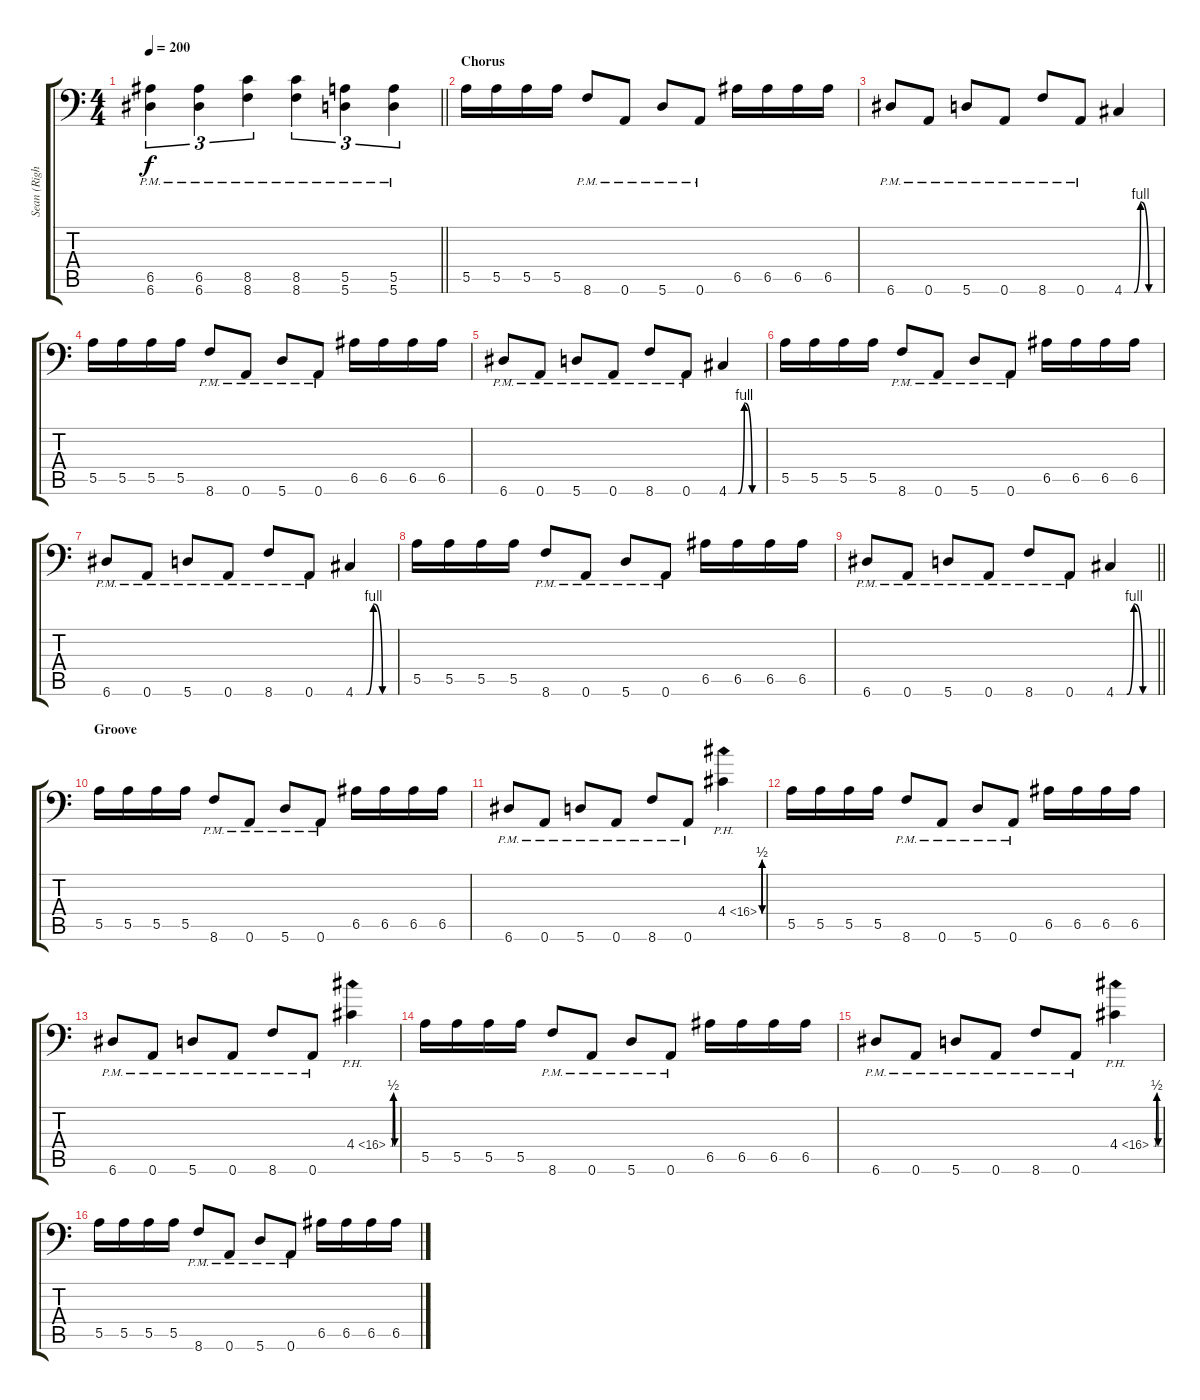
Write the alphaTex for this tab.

\track ("Sean (Right)" "Sean (Righ") {instrument distortionguitar}
\staff {score tabs}
\tuning (B3 Gb3 D3 A2 E2 A1) {hide}
\ts (4 4)
\tempo 200
\clef f4
\barLineRight lightlight
\ks c
(6.5{pm} 6.6{pm}).4{tu (3 2) dy f} (6.5{pm} 6.6{pm}).4{tu (3 2)} (8.5{pm} 8.6{pm}).4{tu (3 2)} (8.5{pm} 8.6{pm}).4{tu (3 2)} (5.5{pm} 5.6{pm}).4{tu (3 2)} (5.5{pm} 5.6{pm}).4{tu (3 2)} |
\section ("" "Chorus")
5.5.16 5.5.16 5.5.16 5.5.16 8.6{pm}.8 0.6{pm}.8 5.6{pm}.8 0.6{pm}.8 6.5.16 6.5.16 6.5.16 6.5.16 |
6.6{pm}.8 0.6{pm}.8 5.6{pm}.8 0.6{pm}.8 8.6{pm}.8 0.6{pm}.8 4.6{be (custom 0 0 17 0 28 4 42 0 60 0)}.4 |
5.5.16 5.5.16 5.5.16 5.5.16 8.6{pm}.8 0.6{pm}.8 5.6{pm}.8 0.6{pm}.8 6.5.16 6.5.16 6.5.16 6.5.16 |
6.6{pm}.8 0.6{pm}.8 5.6{pm}.8 0.6{pm}.8 8.6{pm}.8 0.6{pm}.8 4.6{be (custom 0 0 17 0 28 4 42 0 60 0)}.4 |
5.5.16 5.5.16 5.5.16 5.5.16 8.6{pm}.8 0.6{pm}.8 5.6{pm}.8 0.6{pm}.8 6.5.16 6.5.16 6.5.16 6.5.16 |
6.6{pm}.8 0.6{pm}.8 5.6{pm}.8 0.6{pm}.8 8.6{pm}.8 0.6{pm}.8 4.6{be (custom 0 0 17 0 28 4 42 0 60 0)}.4 |
5.5.16 5.5.16 5.5.16 5.5.16 8.6{pm}.8 0.6{pm}.8 5.6{pm}.8 0.6{pm}.8 6.5.16 6.5.16 6.5.16 6.5.16 |
\barLineRight lightlight
6.6{pm}.8 0.6{pm}.8 5.6{pm}.8 0.6{pm}.8 8.6{pm}.8 0.6{pm}.8 4.6{be (custom 0 0 17 0 28 4 42 0 60 0)}.4 |
\section ("" "Groove")
5.5.16 5.5.16 5.5.16 5.5.16 8.6{pm}.8 0.6{pm}.8 5.6{pm}.8 0.6{pm}.8 6.5.16 6.5.16 6.5.16 6.5.16 |
6.6{pm}.8 0.6{pm}.8 5.6{pm}.8 0.6{pm}.8 8.6{pm}.8 0.6{pm}.8 4.4{be (custom 0 0 15 0 31 2 45 0 60 0) ph 12}.4 |
5.5.16 5.5.16 5.5.16 5.5.16 8.6{pm}.8 0.6{pm}.8 5.6{pm}.8 0.6{pm}.8 6.5.16 6.5.16 6.5.16 6.5.16 |
6.6{pm}.8 0.6{pm}.8 5.6{pm}.8 0.6{pm}.8 8.6{pm}.8 0.6{pm}.8 4.4{be (custom 0 0 15 0 31 2 45 0 60 0) ph 12}.4 |
5.5.16 5.5.16 5.5.16 5.5.16 8.6{pm}.8 0.6{pm}.8 5.6{pm}.8 0.6{pm}.8 6.5.16 6.5.16 6.5.16 6.5.16 |
6.6{pm}.8 0.6{pm}.8 5.6{pm}.8 0.6{pm}.8 8.6{pm}.8 0.6{pm}.8 4.4{be (custom 0 0 15 0 31 2 45 0 60 0) ph 12}.4 |
5.5.16 5.5.16 5.5.16 5.5.16 8.6{pm}.8 0.6{pm}.8 5.6{pm}.8 0.6{pm}.8 6.5.16 6.5.16 6.5.16 6.5.16
